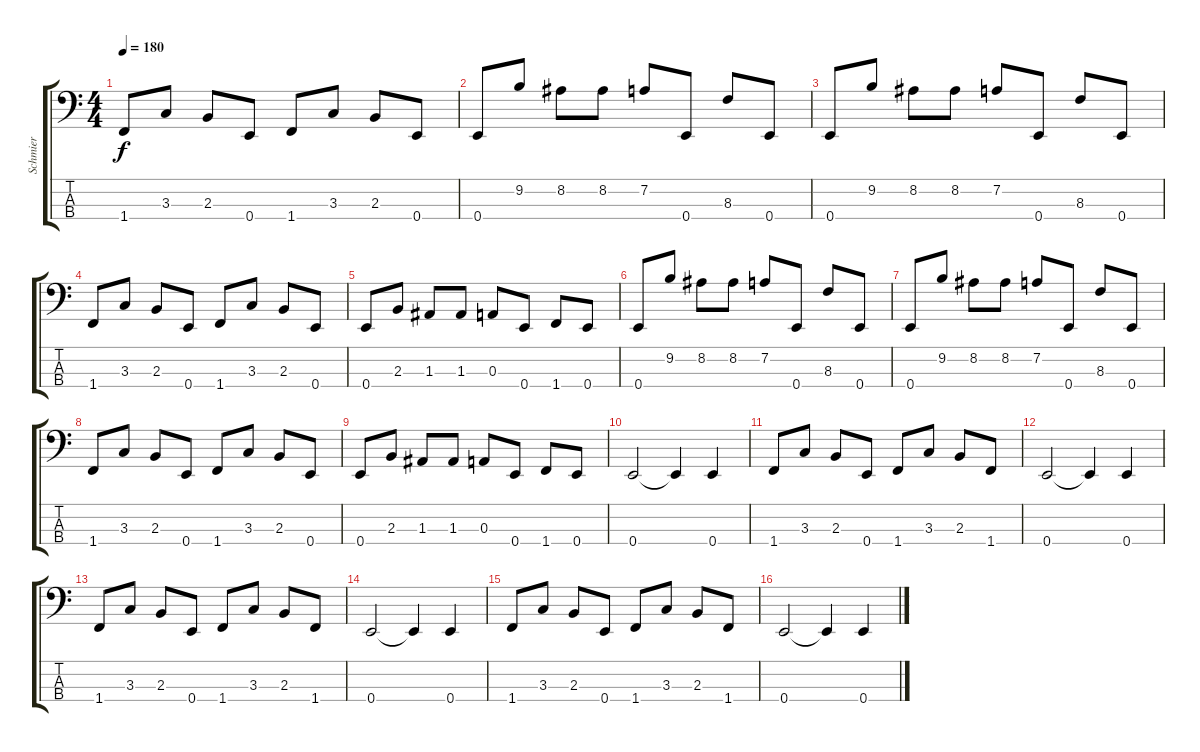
\track ("Schmier" "Schmier") {instrument electricbassfinger}
\staff {score tabs}
\tuning (G2 D2 A1 E1) {hide}
\ts (4 4)
\tempo 180
\clef f4
\ks c
1.4.8{dy f} 3.3.8 2.3.8 0.4.8 1.4.8 3.3.8 2.3.8 0.4.8 |
0.4.8 9.2.8 8.2.8 8.2.8 7.2.8 0.4.8 8.3.8 0.4.8 |
0.4.8 9.2.8 8.2.8 8.2.8 7.2.8 0.4.8 8.3.8 0.4.8 |
1.4.8 3.3.8 2.3.8 0.4.8 1.4.8 3.3.8 2.3.8 0.4.8 |
0.4.8 2.3.8 1.3.8 1.3.8 0.3.8 0.4.8 1.4.8 0.4.8 |
0.4.8 9.2.8 8.2.8 8.2.8 7.2.8 0.4.8 8.3.8 0.4.8 |
0.4.8 9.2.8 8.2.8 8.2.8 7.2.8 0.4.8 8.3.8 0.4.8 |
1.4.8 3.3.8 2.3.8 0.4.8 1.4.8 3.3.8 2.3.8 0.4.8 |
0.4.8 2.3.8 1.3.8 1.3.8 0.3.8 0.4.8 1.4.8 0.4.8 |
0.4.2 0.4{t}.4 0.4.4 |
1.4.8 3.3.8 2.3.8 0.4.8 1.4.8 3.3.8 2.3.8 1.4.8 |
0.4.2 0.4{t}.4 0.4.4 |
1.4.8 3.3.8 2.3.8 0.4.8 1.4.8 3.3.8 2.3.8 1.4.8 |
0.4.2 0.4{t}.4 0.4.4 |
1.4.8 3.3.8 2.3.8 0.4.8 1.4.8 3.3.8 2.3.8 1.4.8 |
0.4.2 0.4{t}.4 0.4.4
